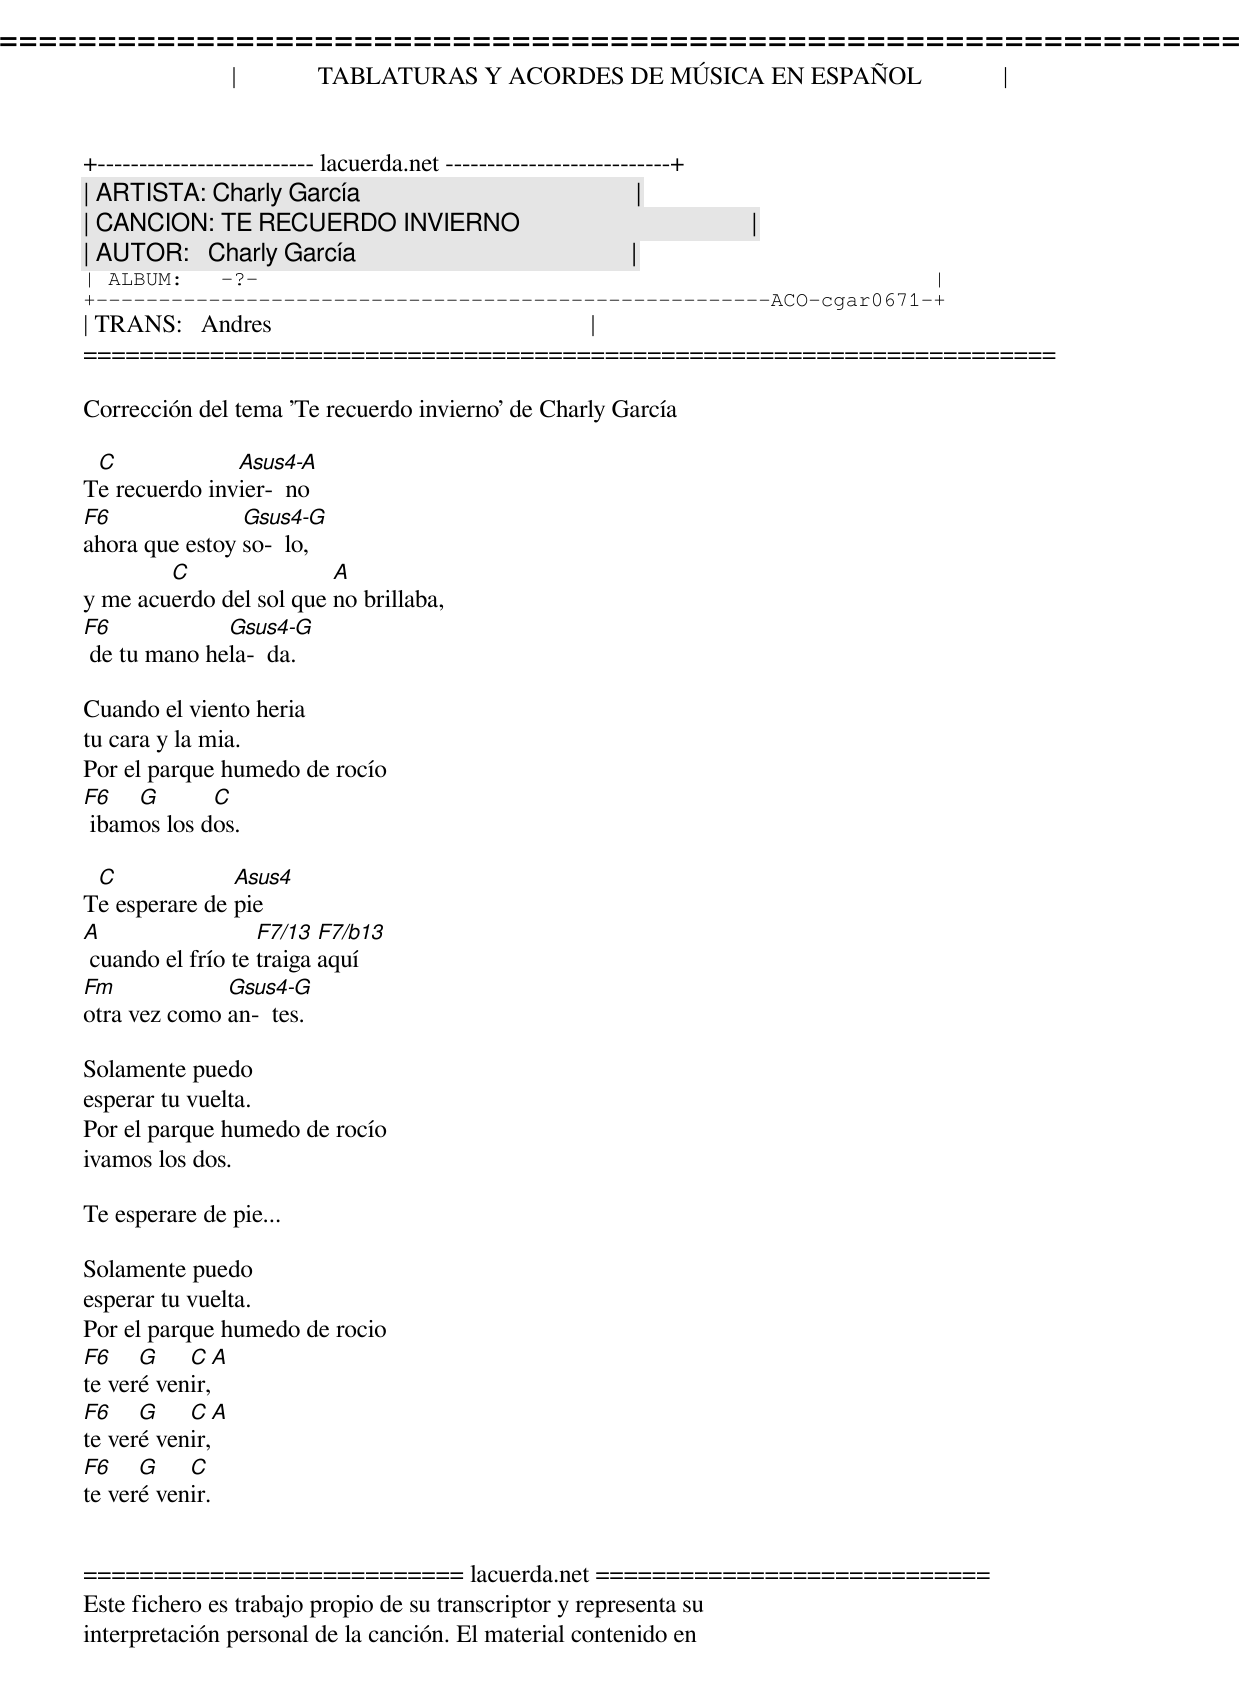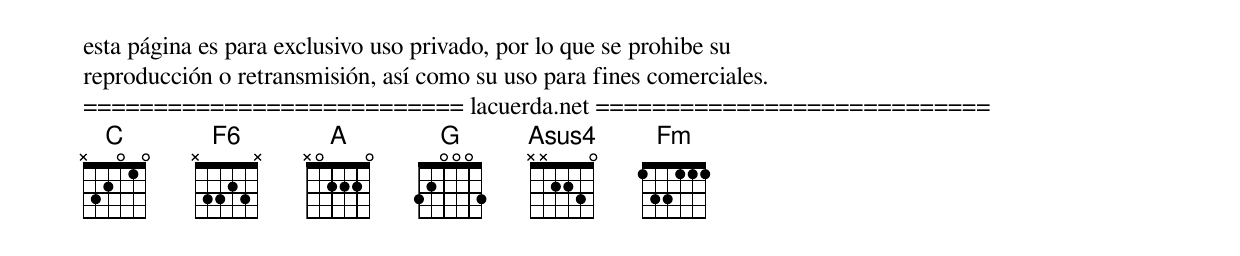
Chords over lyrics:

=====================================================================
|             TABLATURAS Y ACORDES DE MÚSICA EN ESPAÑOL             |
+-------------------------- lacuerda.net ---------------------------+
| ARTISTA: Charly García                                            |
| CANCION: TE RECUERDO INVIERNO                                     |
| AUTOR:   Charly García                                            |
| ALBUM:   -?-                                                      |
+------------------------------------------------------ACO-cgar0671-+
| TRANS:   Andres                                                   |
=====================================================================

Corrección del tema 'Te recuerdo invierno' de Charly García

 C             Asus4-A
Te recuerdo invier-  no
F6              Gsus4-G
ahora que estoy so-  lo,
        C                A
y me acuerdo del sol que no brillaba,
F6            Gsus4-G
 de tu mano hela-  da.

Cuando el viento heria
tu cara y la mia.
Por el parque humedo de rocío
F6   G       C
 ibamos los dos.

 C             Asus4
Te esperare de pie
A                  F7/13  F7/b13
 cuando el frío te traiga aquí
Fm            Gsus4-G
otra vez como an-  tes.

Solamente puedo
esperar tu vuelta.
Por el parque humedo de rocío
ivamos los dos.

Te esperare de pie...

Solamente puedo
esperar tu vuelta.
Por el parque humedo de rocio
F6    G    C   A
te veré venir,
F6    G    C   A
te veré venir,
F6    G    C
te veré venir.


=========================== lacuerda.net ============================
Este fichero es trabajo propio de su transcriptor y representa su
interpretación personal de la canción. El material contenido en
esta página es para exclusivo uso privado, por lo que se prohibe su
reproducción o retransmisión, así como su uso para fines comerciales.
=========================== lacuerda.net ============================
